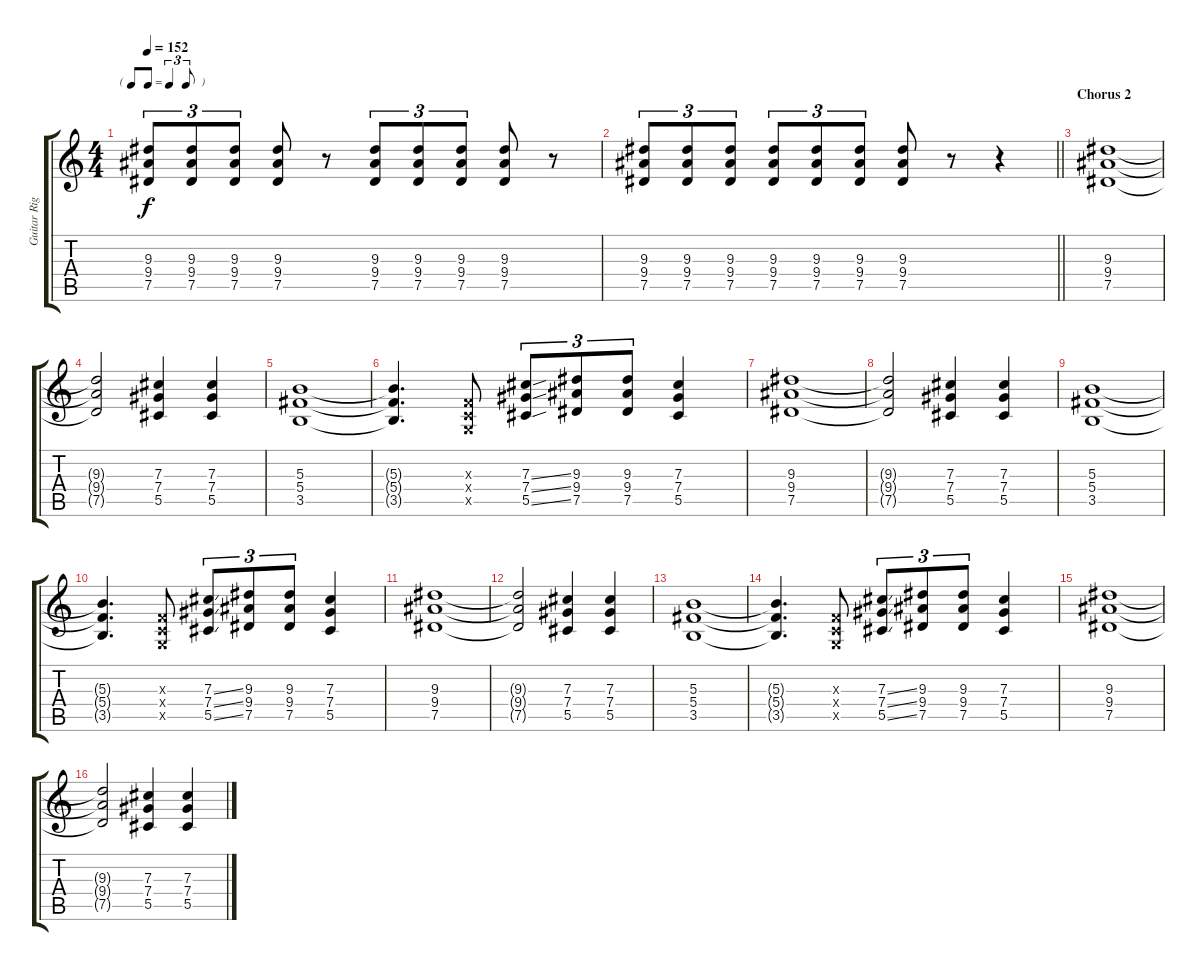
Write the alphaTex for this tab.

\track ("Guitar Right " "Guitar Rig") {instrument overdrivenguitar}
\staff {score tabs}
\tuning (Eb4 Bb3 Gb3 Db3 Ab2 Eb2) {hide}
\ts (4 4)
\tf triplet8th
\tempo 152
\clef g2
\ks c
(9.3 9.4 7.5).8{tu (3 2) dy f} (9.3 9.4 7.5).8{tu (3 2)} (9.3 9.4 7.5).8{tu (3 2)} (9.3 9.4 7.5).8 r.8 (9.3 9.4 7.5).8{tu (3 2)} (9.3 9.4 7.5).8{tu (3 2)} (9.3 9.4 7.5).8{tu (3 2)} (9.3 9.4 7.5).8 r.8 |
\barLineRight lightlight
(9.3 9.4 7.5).8{tu (3 2)} (9.3 9.4 7.5).8{tu (3 2)} (9.3 9.4 7.5).8{tu (3 2)} (9.3 9.4 7.5).8{tu (3 2)} (9.3 9.4 7.5).8{tu (3 2)} (9.3 9.4 7.5).8{tu (3 2)} (9.3 9.4 7.5).8 r.8 r.4 |
\section ("" "Chorus 2")
(9.3 9.4 7.5).1 |
(9.3{t} 9.4{t} 7.5{t}).2 (7.3 7.4 5.5).4 (7.3 7.4 5.5).4 |
(5.3 5.4 3.5).1 |
(5.3{t} 5.4{t} 3.5{t}).4{d} (-1.3{x} -1.4{x} -1.5{x}).8 (7.3{ss} 7.4{ss} 5.5{ss}).8{tu (3 2)} (9.3 9.4 7.5).8{tu (3 2)} (9.3 9.4 7.5).8{tu (3 2)} (7.3 7.4 5.5).4 |
(9.3 9.4 7.5).1 |
(9.3{t} 9.4{t} 7.5{t}).2 (7.3 7.4 5.5).4 (7.3 7.4 5.5).4 |
(5.3 5.4 3.5).1 |
(5.3{t} 5.4{t} 3.5{t}).4{d} (-1.3{x} -1.4{x} -1.5{x}).8 (7.3{ss} 7.4{ss} 5.5{ss}).8{tu (3 2)} (9.3 9.4 7.5).8{tu (3 2)} (9.3 9.4 7.5).8{tu (3 2)} (7.3 7.4 5.5).4 |
(9.3 9.4 7.5).1 |
(9.3{t} 9.4{t} 7.5{t}).2 (7.3 7.4 5.5).4 (7.3 7.4 5.5).4 |
(5.3 5.4 3.5).1 |
(5.3{t} 5.4{t} 3.5{t}).4{d} (-1.3{x} -1.4{x} -1.5{x}).8 (7.3{ss} 7.4{ss} 5.5{ss}).8{tu (3 2)} (9.3 9.4 7.5).8{tu (3 2)} (9.3 9.4 7.5).8{tu (3 2)} (7.3 7.4 5.5).4 |
(9.3 9.4 7.5).1 |
(9.3{t} 9.4{t} 7.5{t}).2 (7.3 7.4 5.5).4 (7.3 7.4 5.5).4
